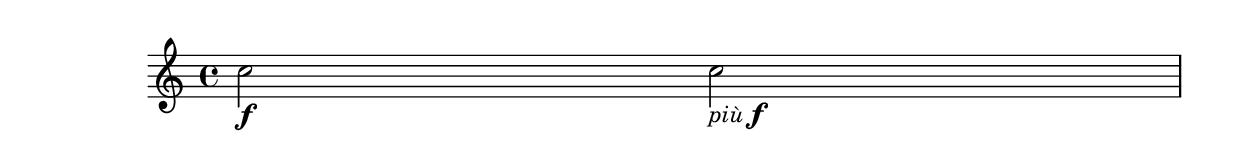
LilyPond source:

%% Do not edit this file; it is auto-generated from LSR http://lsr.dsi.unimi.it
%% This file is in the public domain.
\version "2.13.1"

\header {
  lsrtags = "expressive-marks, text"

%% Translation of GIT committish: b2d4318d6c53df8469dfa4da09b27c15a374d0ca
  texidoces = "
Ciertas indicaciones dinámicas pueden llevar textos (como \"più
forte\" o \"piano subito\"). Se pueden producir usando un
bloque @code{\\markup}.

"
  doctitlees = "Combinar indicaciones dinámicas con marcados textuales"

  texidoc = "
Some dynamics may involve text indications (such as \"più forte\" or
\"piano subito\"). They can be produced using a @code{\\markup} block.

"
  doctitle = "Combining dynamics with markup texts"
} % begin verbatim

piuF = \markup { \italic più \dynamic f }
\layout { ragged-right = ##f }
\relative c'' {
  c2\f c-\piuF
}


